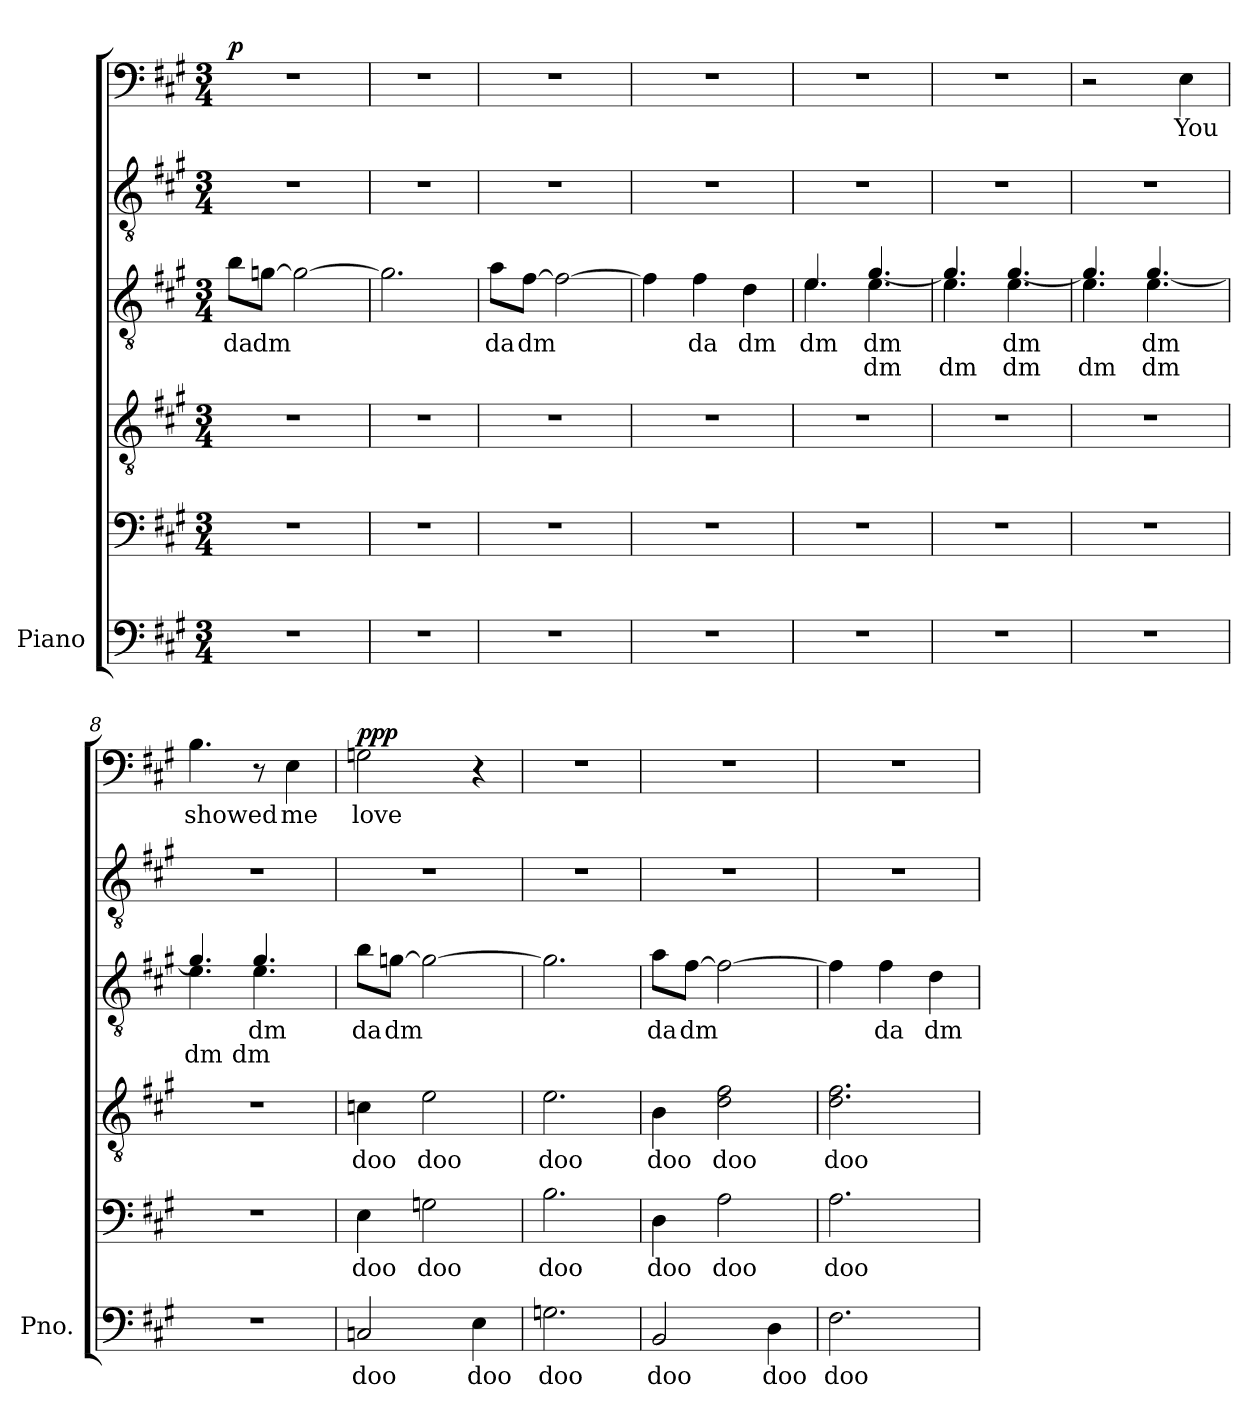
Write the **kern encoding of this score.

**kern	**text	**kern	**text	**kern	**text	**kern	**text	**text	**kern	**kern	**text	**dynam
*part1	*part1	*part1	*part1	*part1	*part1	*part1	*part1	*part1	*part1	*part1	*part1	*part1
*staff6	*staff6	*staff5	*staff5	*staff4	*staff4	*staff3	*staff3	*staff3	*staff2	*staff1	*staff1	*staff1/2/3/4/5/6
*I"Piano	*	*	*	*	*	*	*	*	*	*	*	*
*I'Pno.	*	*	*	*	*	*	*	*	*	*	*	*
*clefF4	*	*clefF4	*	*clefGv2	*	*clefGv2	*	*	*clefGv2	*clefF4	*	*
*k[f#c#g#]	*	*k[f#c#g#]	*	*k[f#c#g#]	*	*k[f#c#g#]	*	*	*k[f#c#g#]	*k[f#c#g#]	*	*
*M3/4	*	*M3/4	*	*M3/4	*	*M3/4	*	*	*M3/4	*M3/4	*	*
*MM110	*	*MM110	*	*MM110	*	*MM110	*	*	*MM110	*MM110	*	*
=1	=1	=1	=1	=1	=1	=1	=1	=1	=1	=1	=1	=1
!	!	!	!	!	!	!	!LO:LY:b	!	!	!	!	!LO:DY:b=3
2.r	.	2.r	.	2.r	.	8b\L	da	.	2.r	2.r	.	p
!	!	!	!	!	!	!	!LO:LY:b	!	!	!	!	!
.	.	.	.	.	.	[8gn\J	dm	.	.	.	.	.
.	.	.	.	.	.	2g\_	.	.	.	.	.	.
=2	=2	=2	=2	=2	=2	=2	=2	=2	=2	=2	=2	=2
2.r	.	2.r	.	2.r	.	2.g\]	.	.	2.r	2.r	.	.
=3	=3	=3	=3	=3	=3	=3	=3	=3	=3	=3	=3	=3
!	!	!	!	!	!	!	!LO:LY:b	!	!	!	!	!
2.r	.	2.r	.	2.r	.	8a\L	da	.	2.r	2.r	.	.
!	!	!	!	!	!	!	!LO:LY:b	!	!	!	!	!
.	.	.	.	.	.	[8f#\J	dm	.	.	.	.	.
.	.	.	.	.	.	2f#\_	.	.	.	.	.	.
=4	=4	=4	=4	=4	=4	=4	=4	=4	=4	=4	=4	=4
2.r	.	2.r	.	2.r	.	4f#\]	.	.	2.r	2.r	.	.
!	!	!	!	!	!	!	!LO:LY:b	!	!	!	!	!
.	.	.	.	.	.	4f#\	da	.	.	.	.	.
!	!	!	!	!	!	!	!LO:LY:b	!	!	!	!	!
.	.	.	.	.	.	4d\	dm	.	.	.	.	.
=5	=5	=5	=5	=5	=5	=5	=5	=5	=5	=5	=5	=5
*	*	*	*	*	*	*^	*	*	*	*	*	*
!	!	!	!	!	!	!	!	!LO:LY:b	!	!	!	!	!
2.r	.	2.r	.	2.r	.	4.e\	4.e/	dm	.	2.r	2.r	.	.
!	!	!	!	!	!	!	!	!LO:LY:b	!LO:LY:b	!	!	!	!
.	.	.	.	.	.	4.e\	[4.g#/	dm	dm	.	.	.	.
=6	=6	=6	=6	=6	=6	=6	=6	=6	=6	=6	=6	=6	=6
!	!	!	!	!	!	!	!	!	!LO:LY:b	!	!	!	!
2.r	.	2.r	.	2.r	.	4.e\	4.g#/]	.	dm	2.r	2.r	.	.
!	!	!	!	!	!	!	!	!LO:LY:b	!LO:LY:b	!	!	!	!
.	.	.	.	.	.	4.e\	[4.g#/	dm	dm	.	.	.	.
=7	=7	=7	=7	=7	=7	=7	=7	=7	=7	=7	=7	=7	=7
!	!	!	!	!	!	!	!	!	!LO:LY:b	!	!	!	!
2.r	.	2.r	.	2.r	.	4.e\	4.g#/]	.	dm	2.r	2r	.	.
!	!	!	!	!	!	!	!	!LO:LY:b	!LO:LY:b	!	!	!	!
.	.	.	.	.	.	4.e\	[4.g#/	dm	dm	.	.	.	.
!	!	!	!	!	!	!	!	!	!	!	!	!LO:LY:b	!
.	.	.	.	.	.	.	.	.	.	.	4E\	You	.
=8	=8	=8	=8	=8	=8	=8	=8	=8	=8	=8	=8	=8	=8
!	!	!	!	!	!	!	!	!	!LO:LY:b	!	!	!LO:LY:b	!
2.r	.	2.r	.	2.r	.	4.e\	4.g#/]	.	dm	2.r	4.B\	showed	.
!	!	!	!	!	!	!	!	!LO:LY:b	!LO:LY:b	!	!	!	!
.	.	.	.	.	.	4.e\	4.g#/	dm	dm	.	8r	.	.
!	!	!	!	!	!	!	!	!	!	!	!	!LO:LY:b	!
.	.	.	.	.	.	.	.	.	.	.	4E\	me	.
*	*	*	*	*	*	*v	*v	*	*	*	*	*	*
!!LO:LB:g=z
=9	=9	=9	=9	=9	=9	=9	=9	=9	=9	=9	=9	=9
!	!LO:LY:b	!	!LO:LY:b	!	!LO:LY:b	!	!LO:LY:b	!	!	!	!LO:LY:b	!LO:DY:b=6
!	!	!	!	!	!	!	!	!	!	!	!	!LO:DY:n=1:b=5
!	!	!	!	!	!	!	!	!	!	!	!	!LO:DY:n=2:b=4
2Cn/	doo	4E\	doo	4cn\	doo	8b\L	da	.	2.r	2Gn\	love	p p p
!	!	!	!	!	!	!	!LO:LY:b	!	!	!	!	!
.	.	.	.	.	.	[8gn\J	dm	.	.	.	.	.
!	!	!	!LO:LY:b	!	!LO:LY:b	!	!	!	!	!	!	!
.	.	2Gn\	doo	2e\	doo	2g\_	.	.	.	.	.	.
!	!LO:LY:b	!	!	!	!	!	!	!	!	!	!	!
4E\	doo	.	.	.	.	.	.	.	.	4r	.	.
=10	=10	=10	=10	=10	=10	=10	=10	=10	=10	=10	=10	=10
!	!LO:LY:b	!	!LO:LY:b	!	!LO:LY:b	!	!	!	!	!	!	!
2.Gn\	doo	2.B\	doo	2.e\	doo	2.g\]	.	.	2.r	2.r	.	.
=11	=11	=11	=11	=11	=11	=11	=11	=11	=11	=11	=11	=11
!	!LO:LY:b	!	!LO:LY:b	!	!LO:LY:b	!	!LO:LY:b	!	!	!	!	!
2BB/	doo	4D\	doo	4B\	doo	8a\L	da	.	2.r	2.r	.	.
!	!	!	!	!	!	!	!LO:LY:b	!	!	!	!	!
.	.	.	.	.	.	[8f#\J	dm	.	.	.	.	.
!	!	!	!LO:LY:b	!	!LO:LY:b	!	!	!	!	!	!	!
.	.	2A\	doo	2d\ 2f#\	doo	2f#\_	.	.	.	.	.	.
!	!LO:LY:b	!	!	!	!	!	!	!	!	!	!	!
4D\	doo	.	.	.	.	.	.	.	.	.	.	.
=12	=12	=12	=12	=12	=12	=12	=12	=12	=12	=12	=12	=12
!	!LO:LY:b	!	!LO:LY:b	!	!LO:LY:b	!	!	!	!	!	!	!
2.F#\	doo	2.A\	doo	2.d\ 2.f#\	doo	4f#\]	.	.	2.r	2.r	.	.
!	!	!	!	!	!	!	!LO:LY:b	!	!	!	!	!
.	.	.	.	.	.	4f#\	da	.	.	.	.	.
!	!	!	!	!	!	!	!LO:LY:b	!	!	!	!	!
.	.	.	.	.	.	4d\	dm	.	.	.	.	.
=	=	=	=	=	=	=	=	=	=	=	=	=
*-	*-	*-	*-	*-	*-	*-	*-	*-	*-	*-	*-	*-
